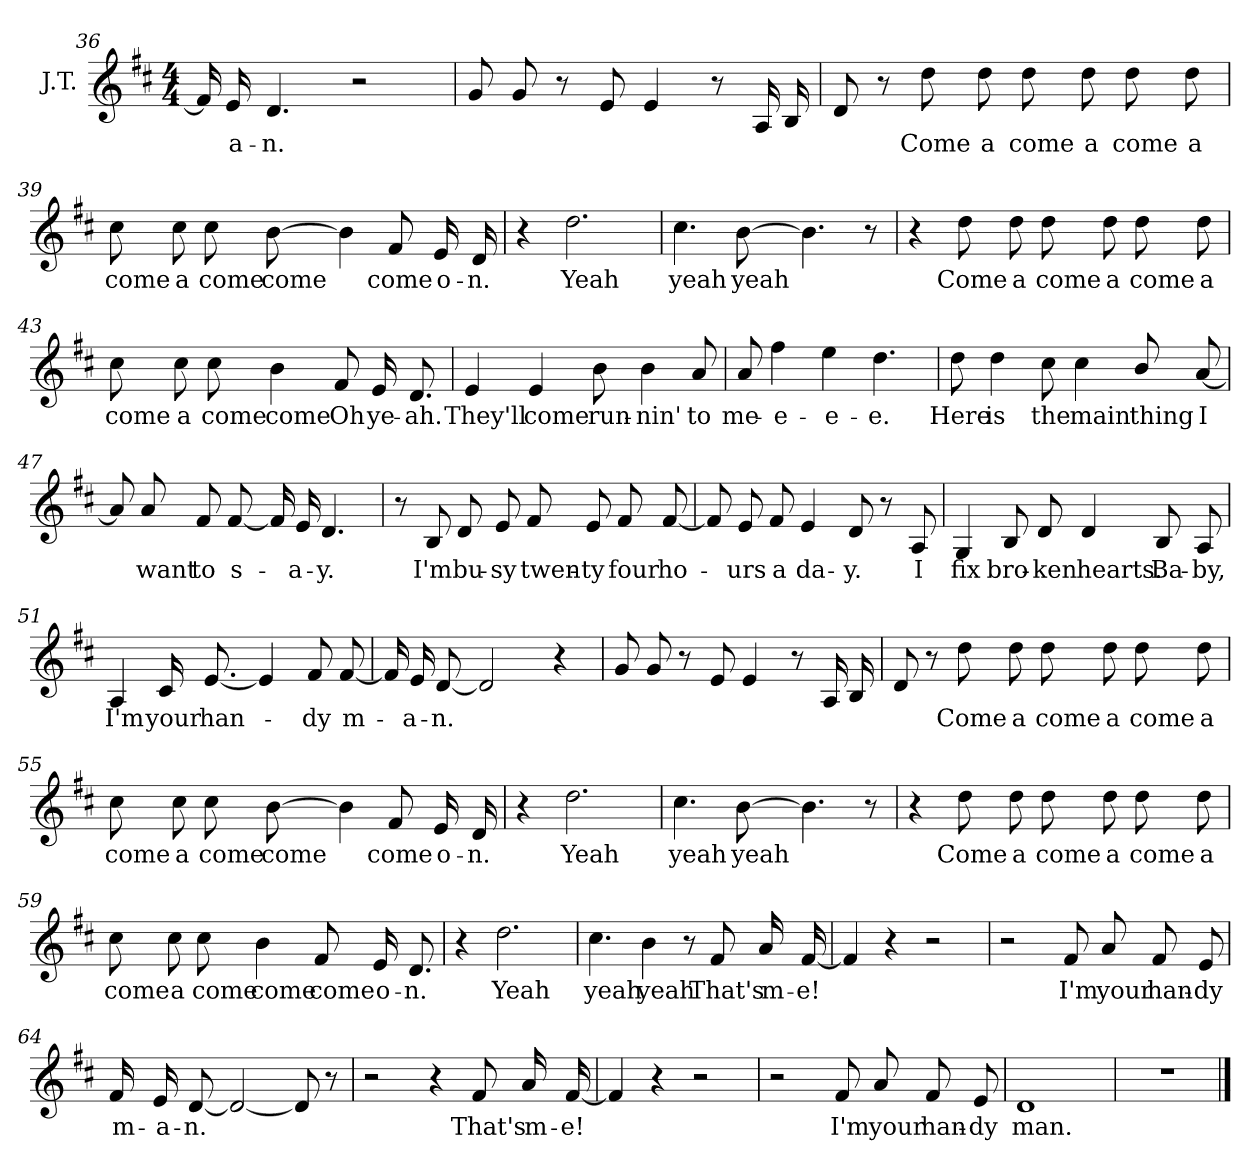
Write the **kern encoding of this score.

**kern	**text
*part1	*part1
*staff1	*staff1
*I"J.T.	*
*I'J.T.	*
*clefG2	*
*k[f#c#]	*
*M4/4	*
=36	=36
16f#/LL]	.
16e/J	a-
4.d/	n.
2r	.
!!LO:PB:g=z
=37	=37
8g/L	.
8g/	.
8r	.
8e/	.
4e/	.
8r	.
16A/LL	.
16B/J	.
=38	=38
8d/	.
8r	.
8dd\L	Come
8dd\	a
8dd\L	come
8dd\	a
8dd\L	come
8dd\	a
=39	=39
8cc#\L	come
8cc#\	a
8cc#\L	come
[>8b\	come
4b\]	.
8f#/L	come
16e/L	o-
16d/J	n.
=40	=40
4r	.
2.dd\	Yeah
!!LO:LB:g=z
=41	=41
4.cc#\	yeah
[>8b\	yeah
4.b\]	.
8r	.
=42	=42
4r	.
8dd\L	Come
8dd\	a
8dd\L	come
8dd\	a
8dd\L	come
8dd\	a
=43	=43
8cc#\L	come
8cc#\	a
8cc#\	come
4b\	come
8f#/	Oh
16e/LL	ye-
8.d/	ah.
=44	=44
4e/	They'll
4e/	come
8b\	run-
4b\	nin'
8a/	to
!!LO:LB:g=z
=45	=45
8a/	me-
4ff#\	e-
4ee\	e-
4.dd\	e.
=46	=46
8dd\	Here
4dd\	is
8cc#\	the
4cc#\	main
8b/L	thing
[<8a/	I
=47	=47
8a/L]	.
8a/	want
8f#/L	to
[<8f#/	s-
16f#/LL]	.
16e/J	a-
4.d/	y.
=48	=48
8r	.
8B/	I'm
8d/L	bu-
8e/	sy
8f#/L	twen-
8e/	ty
8f#/L	four
[<8f#/	ho-
!!LO:LB:g=z
=49	=49
8f#/L]	.
8e/	urs
8f#/	a
4e/	da-
8d/	y.
8r	.
8A/	I
=50	=50
4G/	fix
8B/L	bro-
8d/	ken
4d/	hearts.
8B/L	Ba-
8A/	by,
=51	=51
4A/	I'm
16c#/LL	your
[<8.e/	han-
4e/]	.
8f#/L	dy
[<8f#/	m-
=52	=52
16f#/LL]	.
16e/J	a-
[<8d/	n.
2d/]	.
4r	.
!!LO:LB:g=z
=53	=53
8g/L	.
8g/	.
8r	.
8e/	.
4e/	.
8r	.
16A/LL	.
16B/J	.
=54	=54
8d/	.
8r	.
8dd\L	Come
8dd\	a
8dd\L	come
8dd\	a
8dd\L	come
8dd\	a
=55	=55
8cc#\L	come
8cc#\	a
8cc#\L	come
[>8b\	come
4b\]	.
8f#/L	come
16e/L	o-
16d/J	n.
=56	=56
4r	.
2.dd\	Yeah
!!LO:LB:g=z
=57	=57
4.cc#\	yeah
[>8b\	yeah
4.b\]	.
8r	.
=58	=58
4r	.
8dd\L	Come
8dd\	a
8dd\L	come
8dd\	a
8dd\L	come
8dd\	a
=59	=59
8cc#\L	come
8cc#\	a
8cc#\	come
4b\	come
8f#/	come
16e/LL	o-
8.d/	n.
=60	=60
4r	.
2.dd\	Yeah
!!LO:LB:g=z
=61	=61
4.cc#\	yeah
4b\	yeah
8r	.
8f#/L	That's
16a/L	m-
[<16f#/J	e!
=62	=62
4f#/]	.
4r	.
2r	.
=63	=63
2r	.
8f#/L	I'm
8a/	your
8f#/L	han-
8e/	dy
=64	=64
16f#/LL	m-
16e/J	a-
[<8d/	n.
2d/_<	.
8d/]	.
8r	.
!!LO:LB:g=z
=65	=65
2r	.
4r	.
8f#/L	That's
16a/L	m-
[<16f#/J	e!
=66	=66
4f#/]	.
4r	.
2r	.
=67	=67
2r	.
8f#/L	I'm
8a/	your
8f#/L	han-
8e/	dy
=68	=68
1d	man.
=69	=69
1r	.
==	==
*-	*-
